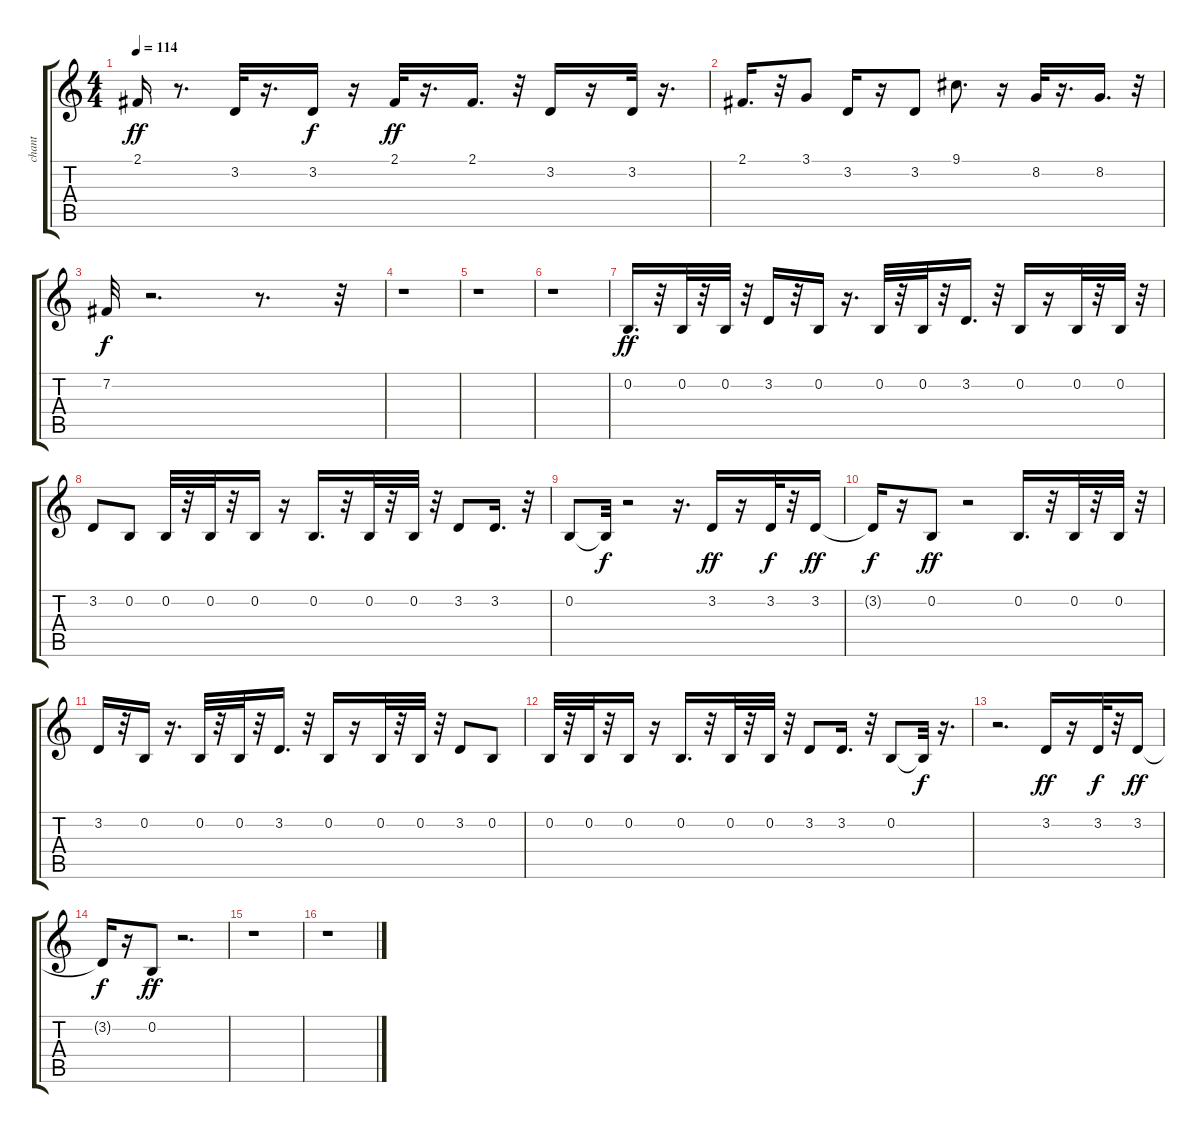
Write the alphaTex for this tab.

\track ("chant" "chant") {instrument altosax}
\staff {score tabs}
\tuning (E4 B3 G3 D3 A2 E2) {hide}
\ts (4 4)
\tempo 114
\clef g2
\ks c
2.1.16{dy ff} r.8{d} 3.2.32 r.16{d} 3.2.16{dy f} r.16 2.1.32{dy ff} r.16{d} 2.1.16{d} r.32 3.2.16 r.16 3.2.32 r.16{d} |
2.1.16{d} r.32 3.1.8 3.2.16 r.16 3.2.8 9.1.8{d} r.16 8.2.32 r.16{d} 8.2.16{d} r.32 |
7.2.32{dy f} r.2{d} r.8{d} r.32 |
r.1 |
r.1 |
r.1 |
0.2.16{d dy ff} r.32 0.2.32 r.32 0.2.32 r.32 3.2.16 r.32 0.2.16 r.16{d} 0.2.32 r.32 0.2.32 r.32 3.2.16{d} r.32 0.2.16 r.16 0.2.32 r.32 0.2.32 r.32 |
3.2.8 0.2.8 0.2.32 r.32 0.2.32 r.32 0.2.16 r.16 0.2.16{d} r.32 0.2.32 r.32 0.2.32 r.32 3.2.8 3.2.16{d} r.32 |
0.2.8 0.2{t}.32{dy f} r.2 r.16{d} 3.2.16{dy ff} r.16 3.2.32{dy f} r.32 3.2.16{dy ff} |
3.2{t}.16{dy f} r.16 0.2.8{dy ff} r.2 0.2.16{d} r.32 0.2.32 r.32 0.2.32 r.32 |
3.2.16 r.32 0.2.16 r.16{d} 0.2.32 r.32 0.2.32 r.32 3.2.16{d} r.32 0.2.16 r.16 0.2.32 r.32 0.2.32 r.32 3.2.8 0.2.8 |
0.2.32 r.32 0.2.32 r.32 0.2.16 r.16 0.2.16{d} r.32 0.2.32 r.32 0.2.32 r.32 3.2.8 3.2.16{d} r.32 0.2.8 0.2{t}.32{dy f} r.16{d} |
r.2{d} 3.2.16{dy ff} r.16 3.2.32{dy f} r.32 3.2.16{dy ff} |
3.2{t}.16{dy f} r.16 0.2.8{dy ff} r.2{d} |
r.1 |
r.1
